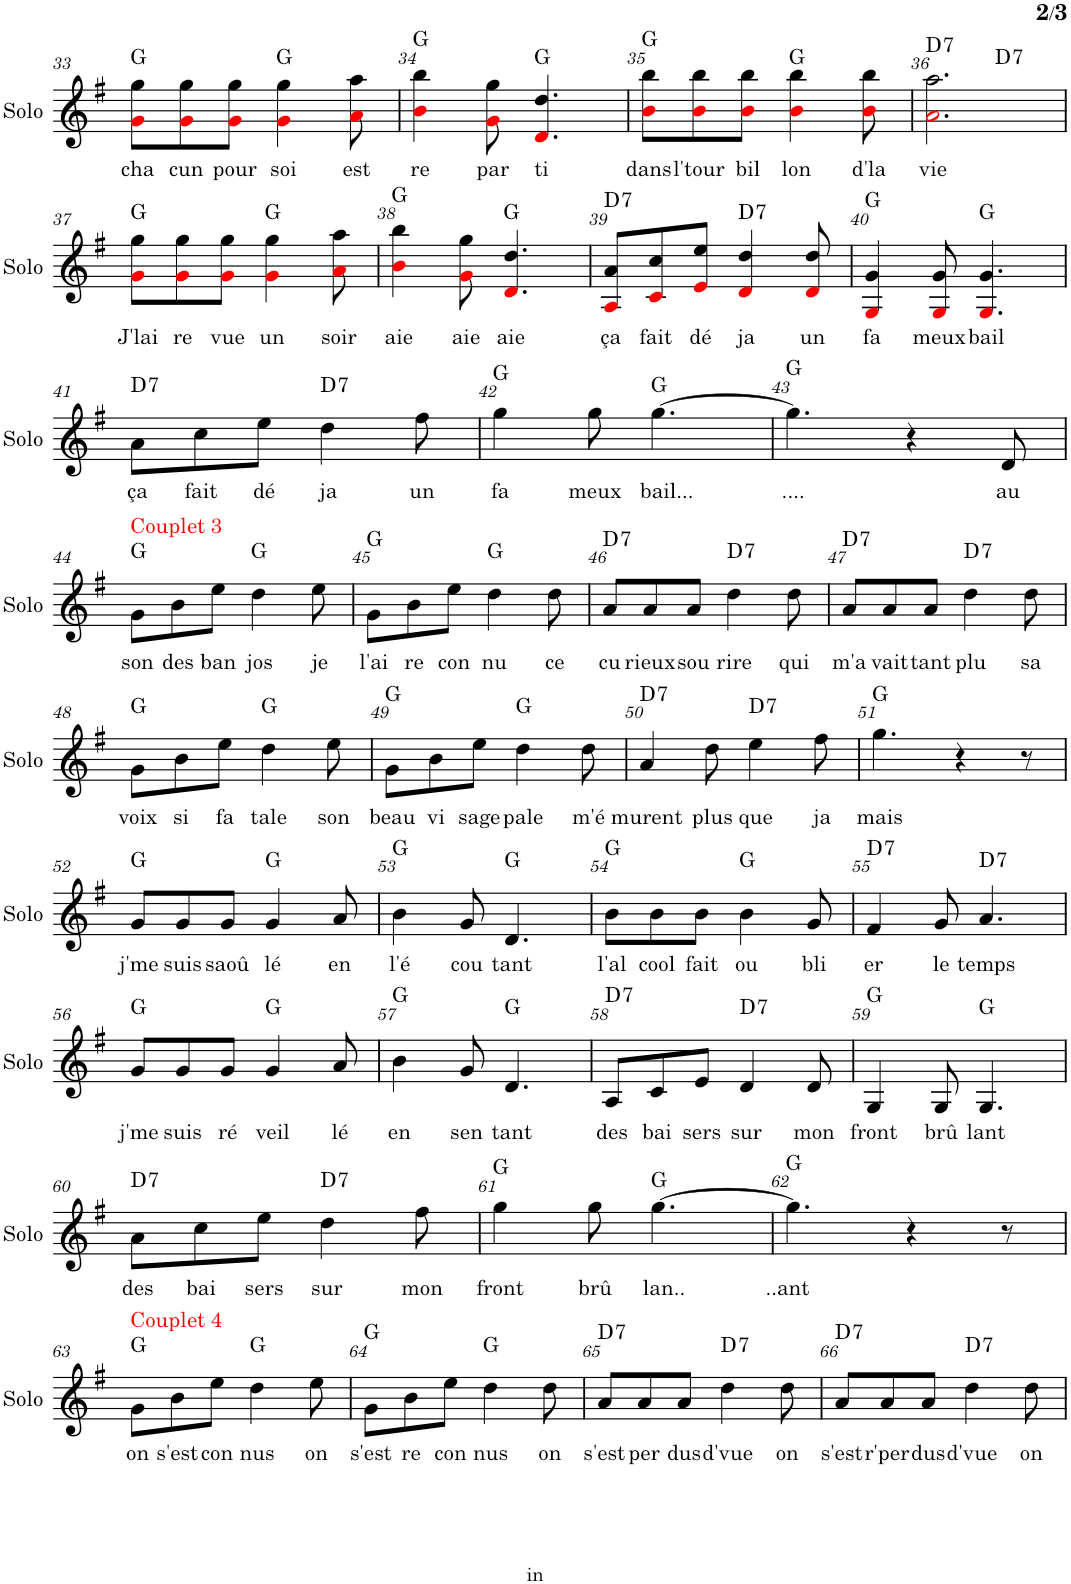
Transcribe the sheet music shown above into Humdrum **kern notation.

**kern	**kern	**kern	**text	**harte	**kern
*part3	*part3	*part2	*part2	*part2	*part1
*staff4	*staff3	*staff2	*staff2	*	*staff1
*I"Pia.	*	*I"Solo	*	*	*I"Instrum
*I'Pia.	*	*I'Solo	*	*	*I'inst
!!LO:PB:g=z
*clefF4	*clefG2	*clefG2	*	*	*clefG2
*k[f#]	*k[f#]	*k[f#]	*	*	*k[f#]
*M6/8	*M6/8	*M6/8	*	*	*M6/8
=33	=33	=33	=33	=33	=33
!	!	!	!LO:LY:b	!	!
4.GG 4.G	8r	8gi\ 8gg\L	cha	G:maj	2.r
!	!	!	!LO:LY:b	!	!
.	8d/L	8gi\ 8gg\	cun	.	.
!	!	!	!LO:LY:b	!	!
.	8g/ 8b/J	8gi\ 8gg\J	pour	.	.
!	!	!	!LO:LY:b	!	!
4.GG 4.G	8r	4gi\ 4gg\	soi	G:maj	.
.	8d/L	.	.	.	.
!	!	!	!LO:LY:b	!	!
.	8g/ 8b/J	8ai\ 8aa\	est	.	.
=34	=34	=34	=34	=34	=34
!	!	!	!LO:LY:b	!	!
4.GG 4.G	8r	4bi\ 4bb\	re	G:maj	2.r
.	8d/L	.	.	.	.
!	!	!	!LO:LY:b	!	!
.	8g/ 8b/J	8gi\ 8gg\	par	.	.
!	!	!	!LO:LY:b	!	!
4.GG 4.G	8r	4.di/ 4.dd/	ti	G:maj	.
.	8d/L	.	.	.	.
.	8g/ 8b/J	.	.	.	.
=35	=35	=35	=35	=35	=35
!	!	!	!LO:LY:b	!	!
4.GG 4.G	8r	8bi\ 8bb\L	dans	G:maj	2.r
!	!	!	!LO:LY:b	!	!
.	8d/L	8bi\ 8bb\	l'tour	.	.
!	!	!	!LO:LY:b	!	!
.	8g/ 8b/J	8bi\ 8bb\J	bil	.	.
!	!	!	!LO:LY:b	!	!
4.GG 4.G	8r	4bi\ 4bb\	lon	G:maj	.
.	8d/L	.	.	.	.
!	!	!	!LO:LY:b	!	!
.	8g/ 8b/J	8bi\ 8bb\	d'la	.	.
=36	=36	=36	=36	=36	=36
!	!	!	!LO:LY:b	!LO:H:kt=7	!
*	*	*^	*	*	*
4.DD 4.D	8r	2.ai\ 2.aa\	4.ryy	vie	D:7	2.r
.	8c/L	.	.	.	.	.
.	8d/ 8f#/J	.	.	.	.	.
!	!	!	!	!	!LO:H:kt=7	!
4.DD 4.D	8r	.	4.ryy	.	D:7	.
.	8c/L	.	.	.	.	.
.	8d/ 8f#/J	.	.	.	.	.
!!LO:LB:g=z
=37	=37	=37	=37	=37	=37	=37
!	!	!	!	!LO:LY:b	!	!
*	*	*v	*v	*	*	*
4.DD 4.D	8r	8gi\ 8gg\L	J'lai	G:maj	2.r
!	!	!	!LO:LY:b	!	!
.	8c/L	8gi\ 8gg\	re	.	.
!	!	!	!LO:LY:b	!	!
.	8d/ 8f#/J	8gi\ 8gg\J	vue	.	.
!	!	!	!LO:LY:b	!	!
4.DD 4.D	8r	4gi\ 4gg\	un	G:maj	.
.	8c/L	.	.	.	.
!	!	!	!LO:LY:b	!	!
.	8d/ 8f#/J	8ai\ 8aa\	soir	.	.
=38	=38	=38	=38	=38	=38
!	!	!	!LO:LY:b	!	!
4.DD 4.D	8r	4bi\ 4bb\	aie	G:maj	2.r
.	8c/L	.	.	.	.
!	!	!	!LO:LY:b	!	!
.	8d/ 8f#/J	8gi\ 8gg\	aie	.	.
!	!	!	!LO:LY:b	!	!
4.DD 4.D	8r	4.di/ 4.dd/	aie	G:maj	.
.	8c/L	.	.	.	.
.	8d/ 8f#/J	.	.	.	.
=39	=39	=39	=39	=39	=39
!	!	!	!LO:LY:b	!LO:H:kt=7	!
4.DD 4.D	8r	8Ai/ 8a/L	ça	D:7	2.r
!	!	!	!LO:LY:b	!	!
.	8c/L	8ci/ 8cc/	fait	.	.
!	!	!	!LO:LY:b	!	!
.	8d/ 8f#/J	8ei/ 8ee/J	dé	.	.
!	!	!	!LO:LY:b	!LO:H:kt=7	!
4.DD 4.D	8r	4di/ 4dd/	ja	D:7	.
.	8c/L	.	.	.	.
!	!	!	!LO:LY:b	!	!
.	8d/ 8f#/J	8di/ 8dd/	un	.	.
=40	=40	=40	=40	=40	=40
!	!	!	!LO:LY:b	!	!
4.DD 4.D	8r	4Gi/ 4g/	fa	G:maj	2.r
.	8c/L	.	.	.	.
!	!	!	!LO:LY:b	!	!
.	8d/ 8f#/J	8Gi/ 8g/	meux	.	.
!	!	!	!LO:LY:b	!	!
4.DD 4.D	8r	4.Gi/ 4.g/	bail	G:maj	.
.	8c/L	.	.	.	.
.	8d/ 8f#/J	.	.	.	.
!!LO:LB:g=z
=41	=41	=41	=41	=41	=41
!	!	!	!LO:LY:b	!LO:H:kt=7	!
4.DD 4.D	8r	8a\L	ça	D:7	2.r
!	!	!	!LO:LY:b	!	!
.	8c/L	8cc\	fait	.	.
!	!	!	!LO:LY:b	!	!
.	8d/ 8f#/J	8ee\J	dé	.	.
!	!	!	!LO:LY:b	!LO:H:kt=7	!
4.DD 4.D	8r	4dd\	ja	D:7	.
.	8c/L	.	.	.	.
!	!	!	!LO:LY:b	!	!
.	8d/ 8f#/J	8ff#\	un	.	.
=42	=42	=42	=42	=42	=42
!	!	!	!LO:LY:b	!	!
4.DD 4.D	8r	4gg\	fa	G:maj	2.r
.	8c/L	.	.	.	.
!	!	!	!LO:LY:b	!	!
.	8d/ 8f#/J	8gg\	meux	.	.
!	!	!	!LO:LY:b	!	!
4.DD 4.D	8r	[4.gg\	bail...	G:maj	.
.	8c/L	.	.	.	.
.	8d/ 8f#/J	.	.	.	.
=43	=43	=43	=43	=43	=43
!	!	!	!LO:LY:b	!	!
4.DD 4.D	8r	4.gg\]	....	G:maj	2.r
.	8c/L	.	.	.	.
.	8d/ 8f#/J	.	.	.	.
4.DD 4.D	8r	4r	.	.	.
.	8c/L	.	.	.	.
!	!	!	!LO:LY:b	!	!
.	8d/ 8f#/J	8d/	au	.	.
!!LO:LB:g=z
=44	=44	=44	=44	=44	=44
!	!	!LO:TX:a:color=#FF0000:t=Couplet 3	!	!	!
!	!	!	!LO:LY:b	!	!
4.GG 4.G	8r	8g\L	son	G:maj	2.r
!	!	!	!LO:LY:b	!	!
.	8d/L	8b\	des	.	.
!	!	!	!LO:LY:b	!	!
.	8g/ 8b/J	8ee\J	ban	.	.
!	!	!	!LO:LY:b	!	!
4.GG 4.G	8r	4dd\	jos	G:maj	.
.	8d/L	.	.	.	.
!	!	!	!LO:LY:b	!	!
.	8g/ 8b/J	8ee\	je	.	.
=45	=45	=45	=45	=45	=45
!	!	!	!LO:LY:b	!	!
4.GG 4.G	8r	8g\L	l'ai	G:maj	2.r
!	!	!	!LO:LY:b	!	!
.	8d/L	8b\	re	.	.
!	!	!	!LO:LY:b	!	!
.	8g/ 8b/J	8ee\J	con	.	.
!	!	!	!LO:LY:b	!	!
4.GG 4.G	8r	4dd\	nu	G:maj	.
.	8d/L	.	.	.	.
!	!	!	!LO:LY:b	!	!
.	8g/ 8b/J	8dd\	ce	.	.
=46	=46	=46	=46	=46	=46
!	!	!	!LO:LY:b	!LO:H:kt=7	!
4.DD 4.D	8r	8a/L	cu	D:7	2.r
!	!	!	!LO:LY:b	!	!
.	8c/L	8a/	rieux	.	.
!	!	!	!LO:LY:b	!	!
.	8d/ 8f#/J	8a/J	sou	.	.
!	!	!	!LO:LY:b	!LO:H:kt=7	!
4.DD 4.D	8r	4dd\	rire	D:7	.
.	8c/L	.	.	.	.
!	!	!	!LO:LY:b	!	!
.	8d/ 8f#/J	8dd\	qui	.	.
=47	=47	=47	=47	=47	=47
!	!	!	!LO:LY:b	!LO:H:kt=7	!
4.DD 4.D	8r	8a/L	m'a	D:7	2.r
!	!	!	!LO:LY:b	!	!
.	8c/L	8a/	vait	.	.
!	!	!	!LO:LY:b	!	!
.	8d/ 8f#/J	8a/J	tant	.	.
!	!	!	!LO:LY:b	!LO:H:kt=7	!
4.DD 4.D	8r	4dd\	plu	D:7	.
.	8c/L	.	.	.	.
!	!	!	!LO:LY:b	!	!
.	8d/ 8f#/J	8dd\	sa	.	.
!!LO:LB:g=z
=48	=48	=48	=48	=48	=48
!	!	!	!LO:LY:b	!	!
4.GG 4.G	8r	8g\L	voix	G:maj	2.r
!	!	!	!LO:LY:b	!	!
.	8d/L	8b\	si	.	.
!	!	!	!LO:LY:b	!	!
.	8g/ 8b/J	8ee\J	fa	.	.
!	!	!	!LO:LY:b	!	!
4.GG 4.G	8r	4dd\	tale	G:maj	.
.	8d/L	.	.	.	.
!	!	!	!LO:LY:b	!	!
.	8g/ 8b/J	8ee\	son	.	.
=49	=49	=49	=49	=49	=49
!	!	!	!LO:LY:b	!	!
4.GG 4.G	8r	8g\L	beau	G:maj	2.r
!	!	!	!LO:LY:b	!	!
.	8d/L	8b\	vi	.	.
!	!	!	!LO:LY:b	!	!
.	8g/ 8b/J	8ee\J	sage	.	.
!	!	!	!LO:LY:b	!	!
4.GG 4.G	8r	4dd\	pale	G:maj	.
.	8d/L	.	.	.	.
!	!	!	!LO:LY:b	!	!
.	8g/ 8b/J	8dd\	m'é	.	.
=50	=50	=50	=50	=50	=50
!	!	!	!LO:LY:b	!LO:H:kt=7	!
4.DD 4.D	8r	4a/	murent	D:7	2.r
.	8c/L	.	.	.	.
!	!	!	!LO:LY:b	!	!
.	8d/ 8f#/J	8dd\	plus	.	.
!	!	!	!LO:LY:b	!LO:H:kt=7	!
4.DD 4.D	8r	4ee\	que	D:7	.
.	8c/L	.	.	.	.
!	!	!	!LO:LY:b	!	!
.	8d/ 8f#/J	8ff#\	ja	.	.
=51	=51	=51	=51	=51	=51
!	!	!	!LO:LY:b	!	!
4.GG 4.G	8r	4.gg\	mais	G:maj	2.r
.	8d/L	.	.	.	.
.	8g/ 8b/J	.	.	.	.
4.GG 4.G	8r	4r	.	.	.
.	8d/L	.	.	.	.
.	8g/ 8b/J	8r	.	.	.
!!LO:LB:g=z
=52	=52	=52	=52	=52	=52
!	!	!	!LO:LY:b	!	!
4.GG 4.G	8r	8g/L	j'me	G:maj	2.r
!	!	!	!LO:LY:b	!	!
.	8d/L	8g/	suis	.	.
!	!	!	!LO:LY:b	!	!
.	8g/ 8b/J	8g/J	saoû	.	.
!	!	!	!LO:LY:b	!	!
4.GG 4.G	8r	4g/	lé	G:maj	.
.	8d/L	.	.	.	.
!	!	!	!LO:LY:b	!	!
.	8g/ 8b/J	8a/	en	.	.
=53	=53	=53	=53	=53	=53
!	!	!	!LO:LY:b	!	!
4.GG 4.G	8r	4b\	l'é	G:maj	2.r
.	8d/L	.	.	.	.
!	!	!	!LO:LY:b	!	!
.	8g/ 8b/J	8g/	cou	.	.
!	!	!	!LO:LY:b	!	!
4.GG 4.G	8r	4.d/	tant	G:maj	.
.	8d/L	.	.	.	.
.	8g/ 8b/J	.	.	.	.
=54	=54	=54	=54	=54	=54
!	!	!	!LO:LY:b	!	!
4.GG 4.G	8r	8b\L	l'al	G:maj	2.r
!	!	!	!LO:LY:b	!	!
.	8d/L	8b\	cool	.	.
!	!	!	!LO:LY:b	!	!
.	8g/ 8b/J	8b\J	fait	.	.
!	!	!	!LO:LY:b	!	!
4.GG 4.G	8r	4b\	ou	G:maj	.
.	8d/L	.	.	.	.
!	!	!	!LO:LY:b	!	!
.	8g/ 8b/J	8g/	bli	.	.
=55	=55	=55	=55	=55	=55
!	!	!	!LO:LY:b	!LO:H:kt=7	!
4.DD 4.D	8r	4f#/	er	D:7	2.r
.	8c/L	.	.	.	.
!	!	!	!LO:LY:b	!	!
.	8d/ 8f#/J	8g/	le	.	.
!	!	!	!LO:LY:b	!LO:H:kt=7	!
4.DD 4.D	8r	4.a/	temps	D:7	.
.	8c/L	.	.	.	.
.	8d/ 8f#/J	.	.	.	.
!!LO:LB:g=z
=56	=56	=56	=56	=56	=56
!	!	!	!LO:LY:b	!	!
4.DD 4.D	8r	8g/L	j'me	G:maj	2.r
!	!	!	!LO:LY:b	!	!
.	8c/L	8g/	suis	.	.
!	!	!	!LO:LY:b	!	!
.	8d/ 8f#/J	8g/J	ré	.	.
!	!	!	!LO:LY:b	!	!
4.DD 4.D	8r	4g/	veil	G:maj	.
.	8c/L	.	.	.	.
!	!	!	!LO:LY:b	!	!
.	8d/ 8f#/J	8a/	lé	.	.
=57	=57	=57	=57	=57	=57
!	!	!	!LO:LY:b	!	!
4.DD 4.D	8r	4b\	en	G:maj	2.r
.	8c/L	.	.	.	.
!	!	!	!LO:LY:b	!	!
.	8d/ 8f#/J	8g/	sen	.	.
!	!	!	!LO:LY:b	!	!
4.DD 4.D	8r	4.d/	tant	G:maj	.
.	8c/L	.	.	.	.
.	8d/ 8f#/J	.	.	.	.
=58	=58	=58	=58	=58	=58
!	!	!	!LO:LY:b	!LO:H:kt=7	!
4.DD 4.D	8r	8A/L	des	D:7	2.r
!	!	!	!LO:LY:b	!	!
.	8c/L	8c/	bai	.	.
!	!	!	!LO:LY:b	!	!
.	8d/ 8f#/J	8e/J	sers	.	.
!	!	!	!LO:LY:b	!LO:H:kt=7	!
4.DD 4.D	8r	4d/	sur	D:7	.
.	8c/L	.	.	.	.
!	!	!	!LO:LY:b	!	!
.	8d/ 8f#/J	8d/	mon	.	.
=59	=59	=59	=59	=59	=59
!	!	!	!LO:LY:b	!	!
4.DD 4.D	8r	4G/	front	G:maj	2.r
.	8c/L	.	.	.	.
!	!	!	!LO:LY:b	!	!
.	8d/ 8f#/J	8G/	brû	.	.
!	!	!	!LO:LY:b	!	!
4.DD 4.D	8r	4.G/	lant	G:maj	.
.	8c/L	.	.	.	.
.	8d/ 8f#/J	.	.	.	.
!!LO:LB:g=z
=60	=60	=60	=60	=60	=60
!	!	!	!LO:LY:b	!LO:H:kt=7	!
4.DD 4.D	8r	8a\L	des	D:7	2.r
!	!	!	!LO:LY:b	!	!
.	8c/L	8cc\	bai	.	.
!	!	!	!LO:LY:b	!	!
.	8d/ 8f#/J	8ee\J	sers	.	.
!	!	!	!LO:LY:b	!LO:H:kt=7	!
4.DD 4.D	8r	4dd\	sur	D:7	.
.	8c/L	.	.	.	.
!	!	!	!LO:LY:b	!	!
.	8d/ 8f#/J	8ff#\	mon	.	.
=61	=61	=61	=61	=61	=61
!	!	!	!LO:LY:b	!	!
4.DD 4.D	8r	4gg\	front	G:maj	2.r
.	8c/L	.	.	.	.
!	!	!	!LO:LY:b	!	!
.	8d/ 8f#/J	8gg\	brû	.	.
!	!	!	!LO:LY:b	!	!
4.DD 4.D	8r	[4.gg\	lan..	G:maj	.
.	8c/L	.	.	.	.
.	8d/ 8f#/J	.	.	.	.
=62	=62	=62	=62	=62	=62
!	!	!	!LO:LY:b	!	!
4.DD 4.D	8r	4.gg\]	..ant	G:maj	2.r
.	8c/L	.	.	.	.
.	8d/ 8f#/J	.	.	.	.
4.DD 4.D	8r	4r	.	.	.
.	8c/L	.	.	.	.
.	8d/ 8f#/J	8r	.	.	.
!!LO:LB:g=z
=63	=63	=63	=63	=63	=63
!	!	!LO:TX:a:color=#FF0000:t=Couplet 4	!	!	!
!	!	!	!LO:LY:b	!	!
4.GG 4.G	8r	8g\L	on	G:maj	2.r
!	!	!	!LO:LY:b	!	!
.	8d/L	8b\	s'est	.	.
!	!	!	!LO:LY:b	!	!
.	8g/ 8b/J	8ee\J	con	.	.
!	!	!	!LO:LY:b	!	!
4.GG 4.G	8r	4dd\	nus	G:maj	.
.	8d/L	.	.	.	.
!	!	!	!LO:LY:b	!	!
.	8g/ 8b/J	8ee\	on	.	.
=64	=64	=64	=64	=64	=64
!	!	!	!LO:LY:b	!	!
4.GG 4.G	8r	8g\L	s'est	G:maj	2.r
!	!	!	!LO:LY:b	!	!
.	8d/L	8b\	re	.	.
!	!	!	!LO:LY:b	!	!
.	8g/ 8b/J	8ee\J	con	.	.
!	!	!	!LO:LY:b	!	!
4.GG 4.G	8r	4dd\	nus	G:maj	.
.	8d/L	.	.	.	.
!	!	!	!LO:LY:b	!	!
.	8g/ 8b/J	8dd\	on	.	.
=65	=65	=65	=65	=65	=65
!	!	!	!LO:LY:b	!LO:H:kt=7	!
4.DD 4.D	8r	8a/L	s'est	D:7	2.r
!	!	!	!LO:LY:b	!	!
.	8c/L	8a/	per	.	.
!	!	!	!LO:LY:b	!	!
.	8d/ 8f#/J	8a/J	dus	.	.
!	!	!	!LO:LY:b	!LO:H:kt=7	!
4.DD 4.D	8r	4dd\	d'vue	D:7	.
.	8c/L	.	.	.	.
!	!	!	!LO:LY:b	!	!
.	8d/ 8f#/J	8dd\	on	.	.
=66	=66	=66	=66	=66	=66
!	!	!	!LO:LY:b	!LO:H:kt=7	!
4.DD 4.D	8r	8a/L	s'est	D:7	2.r
!	!	!	!LO:LY:b	!	!
.	8c/L	8a/	r'per	.	.
!	!	!	!LO:LY:b	!	!
.	8d/ 8f#/J	8a/J	dus	.	.
!	!	!	!LO:LY:b	!LO:H:kt=7	!
4.DD 4.D	8r	4dd\	d'vue	D:7	.
.	8c/L	.	.	.	.
!	!	!	!LO:LY:b	!	!
.	8d/ 8f#/J	8dd\	on	.	.
=	=	=	=	=	=
*-	*-	*-	*-	*-	*-
